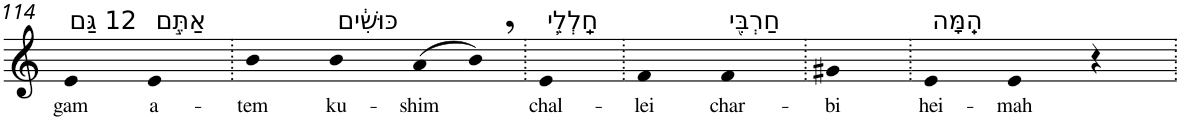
**kern	**text
*part1	*part1
*staff1	*staff1
*I"Piano	*
*I'Pno	*
!!LO:PB:g=z
*clefG2	*
*k[]	*
=114	=114
!LO:TX:a:t=12 גַּם	!
!	!LO:LY:b
4e	gam
!LO:TX:a:t=אַתֶּ֣ם	!
!	!LO:LY:b
4e	a-
=115.	=115.
!	!LO:LY:b
4b	-tem
!LO:TX:a:t=כּוּשִׁ֔ים	!
!	!LO:LY:b
4b	ku-
!	!LO:LY:b
(>8a	-shim
8b,)	.
=116.	=116.
!LO:TX:a:t=חַֽלְלֵ֥י	!
!	!LO:LY:b
4e	chal-
=117.	=117.
!	!LO:LY:b
4f	-lei
!LO:TX:a:t=חַרְבִּ֖י	!
!	!LO:LY:b
4f	char-
=118.	=118.
!	!LO:LY:b
4g#X	-bi
=119.	=119.
!LO:TX:a:t=הֵֽמָּה	!
!	!LO:LY:b
4e	hei-
!	!LO:LY:b
4e	-mah
4r	.
=.	=.
*-	*-
